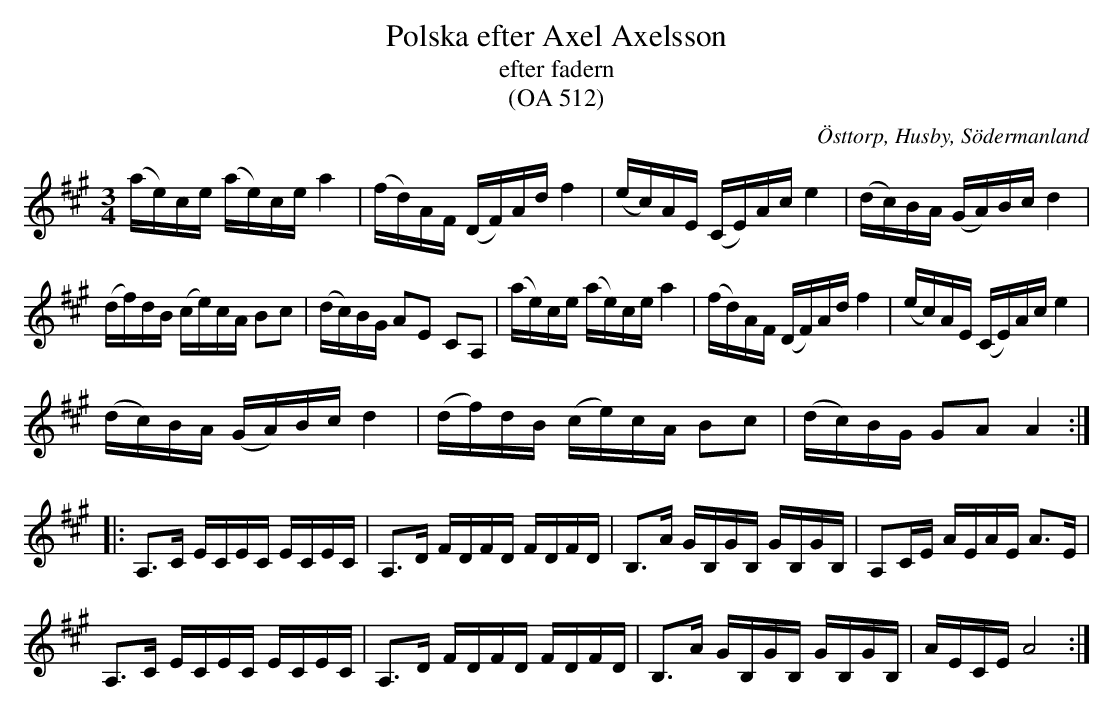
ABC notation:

X:1
T:Polska efter Axel Axelsson
T:efter fadern
T:(OA 512)
O:Östtorp, Husby, Södermanland
M:3/4
L:1/4
Q:100
K:A
(a/4e/4)c/4e/4 (a/4e/4)c/4e/4 a | (f/4d/4)A/4F/4 (D/4F/4)A/4d/4 f | (e/4c/4)A/4E/4 (C/4E/4)A/4c/4 e | (d/4c/4)B/4A/4 (G/4A/4)B/4c/4 d |
(d/4f/4)d/4B/4 (c/4e/4)c/4A/4 B/c/ | (d/4c/4)B/4G/4 A/E/ C/A,/ | (a/4e/4)c/4e/4 (a/4e/4)c/4e/4 a | (f/4d/4)A/4F/4 (D/4F/4)A/4d/4 f |  (e/4c/4)A/4E/4 (C/4E/4)A/4c/4 e |
(d/4c/4)B/4A/4 (G/4A/4)B/4c/4 d | (d/4f/4)d/4B/4 (c/4e/4)c/4A/4 B/c/ | (d/4c/4)B/4G/4 G/A/ A ::
A,/>C/ E/4C/4E/4C/4 E/4C/4E/4C/4 | A,/>D/ F/4D/4F/4D/4 F/4D/4F/4D/4 | B,/>A/ G/4B,/4G/4B,/4 G/4B,/4G/4B,/4 | A,/C/4E/4 A/4E/4A/4E/4 A/>E/ |
A,/>C/ E/4C/4E/4C/4 E/4C/4E/4C/4 | A,/>D/ F/4D/4F/4D/4 F/4D/4F/4D/4 | B,/>A/ G/4B,/4G/4B,/4 G/4B,/4G/4B,/4 | A/4E/4C/4E/4 A2 :|
